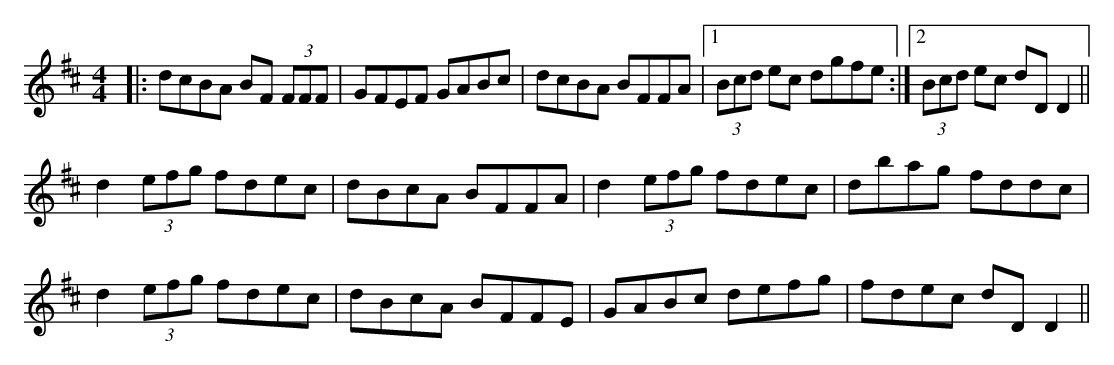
X:1
M:4/4
K:D
|:dcBA BF (3FFF|GFEF GABc|dcBA BFFA|1 (3Bcd ec dgfe:|2 (3Bcd ec dD D2||
d2 (3efg fdec|dBcA BFFA|d2 (3efg fdec|dbag fddc|
d2 (3efg fdec|dBcA BFFE|GABc defg|fdec dD D2||
